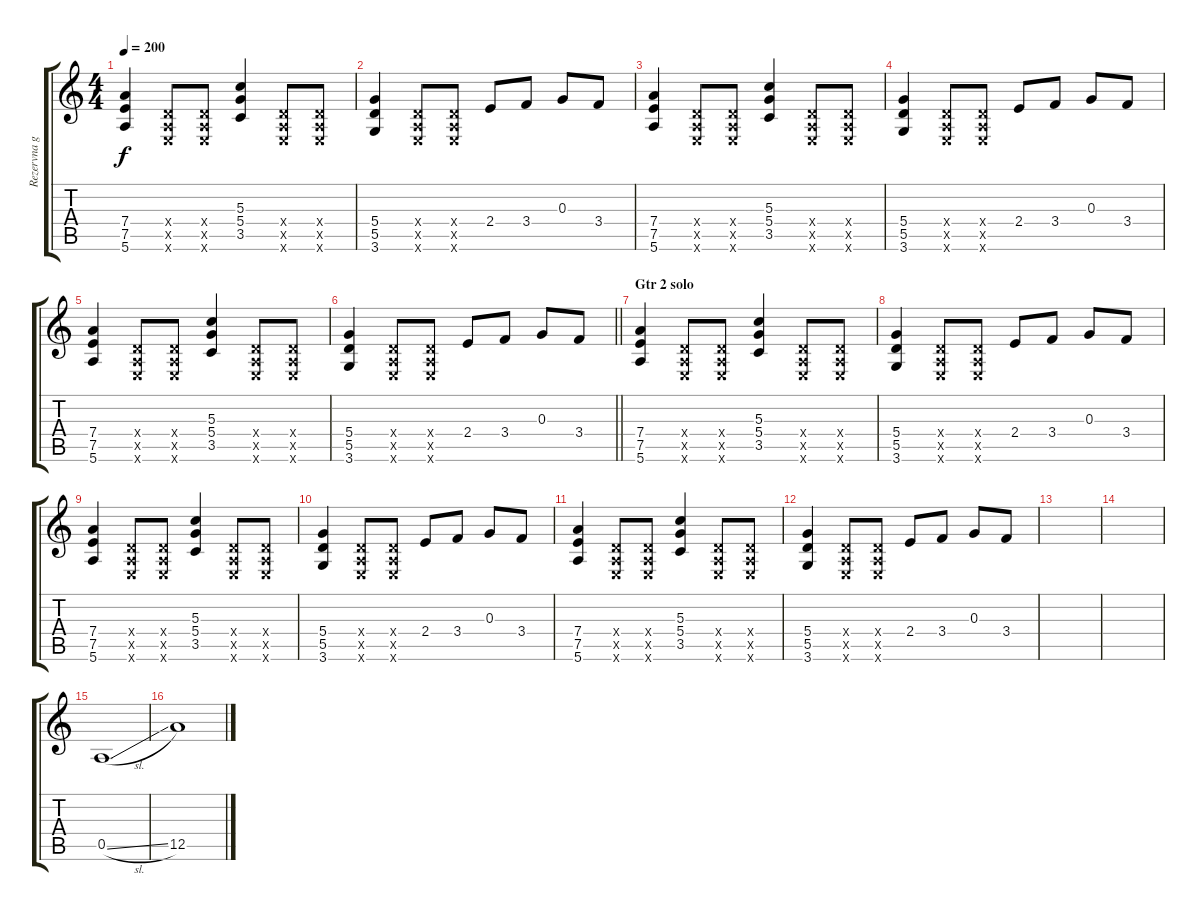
\track ("Rezervna gitara" "Rezervna g") {instrument overdrivenguitar}
\staff {score tabs}
\tuning (E4 B3 G3 D3 A2 E2) {hide}
\ts (4 4)
\tempo 200
\clef g2
\ks c
(7.4 7.5 5.6).4{dy f} (0.4{x} 0.5{x} 0.6{x}).8 (0.4{x} 0.5{x} 0.6{x}).8 (5.3 5.4 3.5).4 (0.4{x} 0.5{x} 0.6{x}).8 (0.4{x} 0.5{x} 0.6{x}).8 |
(5.4 5.5 3.6).4 (0.4{x} 0.5{x} 0.6{x}).8 (0.4{x} 0.5{x} 0.6{x}).8 2.4.8 3.4.8 0.3.8 3.4.8 |
(7.4 7.5 5.6).4 (0.4{x} 0.5{x} 0.6{x}).8 (0.4{x} 0.5{x} 0.6{x}).8 (5.3 5.4 3.5).4 (0.4{x} 0.5{x} 0.6{x}).8 (0.4{x} 0.5{x} 0.6{x}).8 |
(5.4 5.5 3.6).4 (0.4{x} 0.5{x} 0.6{x}).8 (0.4{x} 0.5{x} 0.6{x}).8 2.4.8 3.4.8 0.3.8 3.4.8 |
(7.4 7.5 5.6).4 (0.4{x} 0.5{x} 0.6{x}).8 (0.4{x} 0.5{x} 0.6{x}).8 (5.3 5.4 3.5).4 (0.4{x} 0.5{x} 0.6{x}).8 (0.4{x} 0.5{x} 0.6{x}).8 |
\barLineRight lightlight
(5.4 5.5 3.6).4 (0.4{x} 0.5{x} 0.6{x}).8 (0.4{x} 0.5{x} 0.6{x}).8 2.4.8 3.4.8 0.3.8 3.4.8 |
\section ("" "Gtr 2 solo")
(7.4 7.5 5.6).4 (0.4{x} 0.5{x} 0.6{x}).8 (0.4{x} 0.5{x} 0.6{x}).8 (5.3 5.4 3.5).4 (0.4{x} 0.5{x} 0.6{x}).8 (0.4{x} 0.5{x} 0.6{x}).8 |
(5.4 5.5 3.6).4 (0.4{x} 0.5{x} 0.6{x}).8 (0.4{x} 0.5{x} 0.6{x}).8 2.4.8 3.4.8 0.3.8 3.4.8 |
(7.4 7.5 5.6).4 (0.4{x} 0.5{x} 0.6{x}).8 (0.4{x} 0.5{x} 0.6{x}).8 (5.3 5.4 3.5).4 (0.4{x} 0.5{x} 0.6{x}).8 (0.4{x} 0.5{x} 0.6{x}).8 |
(5.4 5.5 3.6).4 (0.4{x} 0.5{x} 0.6{x}).8 (0.4{x} 0.5{x} 0.6{x}).8 2.4.8 3.4.8 0.3.8 3.4.8 |
(7.4 7.5 5.6).4 (0.4{x} 0.5{x} 0.6{x}).8 (0.4{x} 0.5{x} 0.6{x}).8 (5.3 5.4 3.5).4 (0.4{x} 0.5{x} 0.6{x}).8 (0.4{x} 0.5{x} 0.6{x}).8 |
(5.4 5.5 3.6).4 (0.4{x} 0.5{x} 0.6{x}).8 (0.4{x} 0.5{x} 0.6{x}).8 2.4.8 3.4.8 0.3.8 3.4.8 |
|
|
0.5{sl}.1 |
12.5.1
